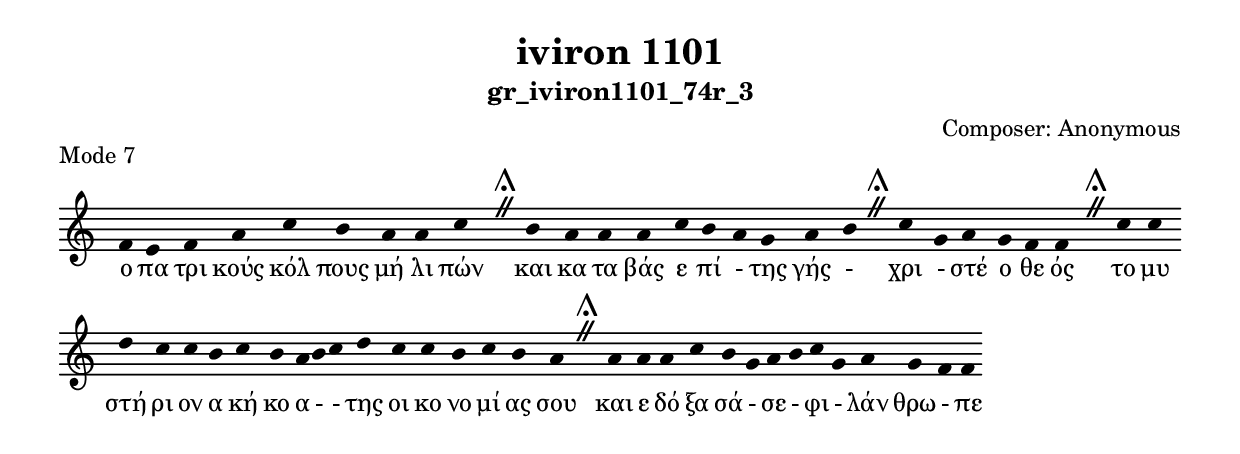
\include "gregorian.ly"

	\header {
 	  title = "iviron 1101"
	  subtitle = "gr_iviron1101_74r_3"
	  composer = "Composer: Αnonymous"
	  piece = "Mode 7"
	}

	chant = {
	  f'4 e'4 f'4 a'4 c''4 b'4 a'4 a'4 c''4 \divisioMaior
 b'4 a'4 a'4 a'4 c''4 b'4 a'4 g'4 a'4 b'4 \divisioMaior
 c''4 g'4 a'4 g'4 f'4 f'4 \divisioMaior
 c''4 c''4 d''4 c''4 c''4 b'4 c''4 b'4 a'4 b'4 c''4 d''4 c''4 c''4 b'4 c''4 b'4 a'4 \divisioMaior
 a'4 a'4 a'4 c''4 b'4 g'4 a'4 b'4 c''4 g'4 a'4 g'4 f'4 f'4\finalis
	}

	verba = \lyricmode {ο πα τρι κούς κόλ πους μή λι πών 
και κα τα βάς ε πί - της γής - 
χρι - στέ ο θε ός 
το μυ στή ρι ον α κή κο α -  - της οι κο νο μί ας σου 
και ε δό ξα σά - σε - φι - λάν θρω - πε 
	}


	\score {
	  \new Staff <<
	  \new Voice = "melody" \chant
	  \new Lyrics = "one" \lyricsto melody \verba
	  >>
	  \layout {
	    \context {
	      \Staff
	      \remove "Time_signature_engraver"
	      \remove "Bar_engraver"
	    }
	    \context {
	      \Voice
	      \remove "Stem_engraver"
	    }
	  }
	}